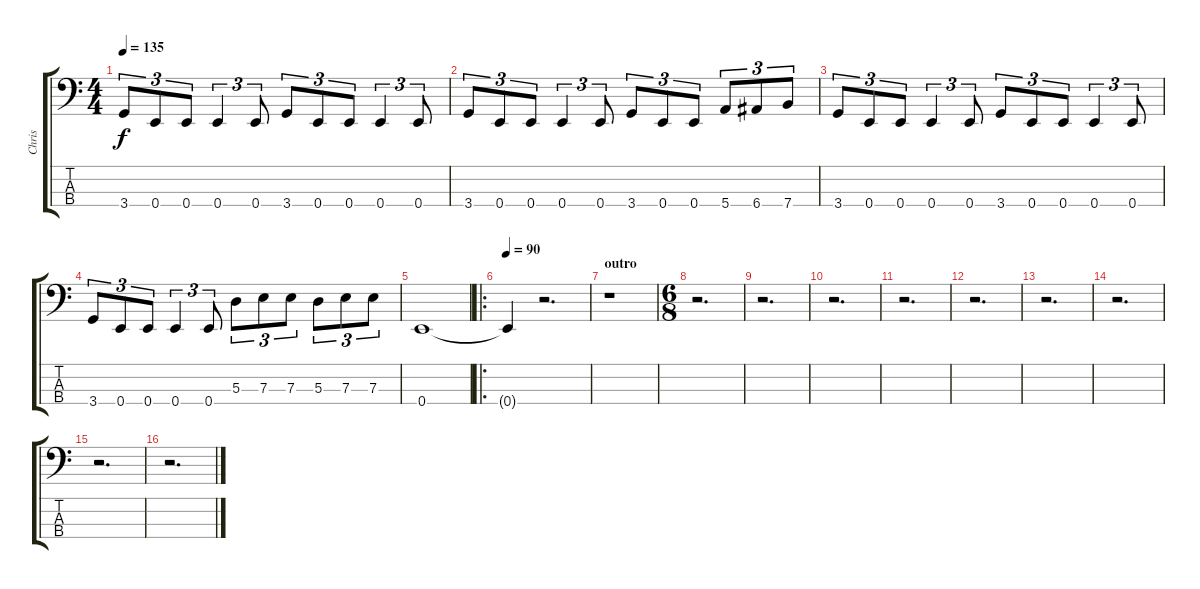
\track ("Chris " "Chris ") {instrument electricbasspick}
\staff {score tabs}
\tuning (G2 D2 A1 E1) {hide}
\ts (4 4)
\tempo 135
\clef f4
\ks c
3.4.8{tu (3 2) dy f} 0.4.8{tu (3 2)} 0.4.8{tu (3 2)} 0.4.4{tu (3 2)} 0.4.8{tu (3 2)} 3.4.8{tu (3 2)} 0.4.8{tu (3 2)} 0.4.8{tu (3 2)} 0.4.4{tu (3 2)} 0.4.8{tu (3 2)} |
3.4.8{tu (3 2)} 0.4.8{tu (3 2)} 0.4.8{tu (3 2)} 0.4.4{tu (3 2)} 0.4.8{tu (3 2)} 3.4.8{tu (3 2)} 0.4.8{tu (3 2)} 0.4.8{tu (3 2)} 5.4.8{tu (3 2)} 6.4.8{tu (3 2)} 7.4.8{tu (3 2)} |
3.4.8{tu (3 2)} 0.4.8{tu (3 2)} 0.4.8{tu (3 2)} 0.4.4{tu (3 2)} 0.4.8{tu (3 2)} 3.4.8{tu (3 2)} 0.4.8{tu (3 2)} 0.4.8{tu (3 2)} 0.4.4{tu (3 2)} 0.4.8{tu (3 2)} |
3.4.8{tu (3 2)} 0.4.8{tu (3 2)} 0.4.8{tu (3 2)} 0.4.4{tu (3 2)} 0.4.8{tu (3 2)} 5.3.8{tu (3 2)} 7.3.8{tu (3 2)} 7.3.8{tu (3 2)} 5.3.8{tu (3 2)} 7.3.8{tu (3 2)} 7.3.8{tu (3 2)} |
0.4.1 |
\ro
\tempo 90
0.4{t}.4 r.2{d} |
\section ("" "outro")
r.1 |
\ts (6 8)
r.2{d} |
r.2{d} |
r.2{d} |
r.2{d} |
r.2{d} |
r.2{d} |
r.2{d} |
r.2{d} |
r.2{d}
